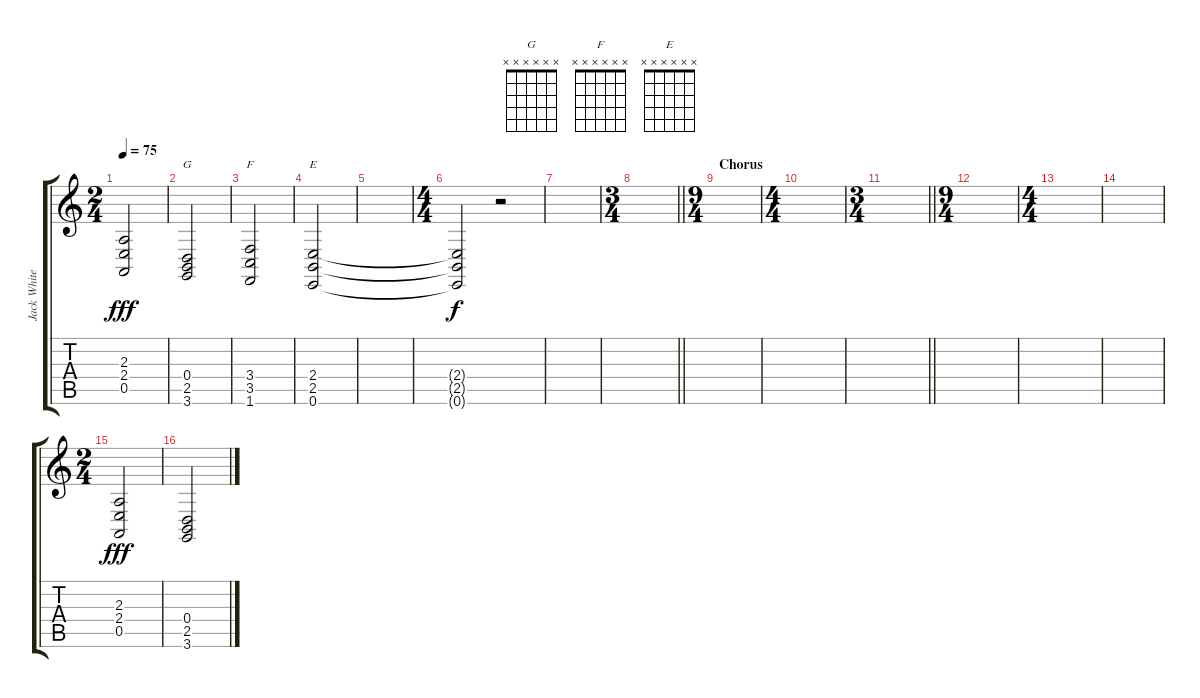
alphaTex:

\track ("Jack White (Arr. for Guitar)" "Jack White") {instrument electricpiano1}
\staff {score tabs}
\tuning (E4 B3 G3 D3 A2 E2) {hide}
\chord ("G" x x x x x x)
\chord ("F" x x x x x x)
\chord ("E" x x x x x x)
\ts (2 4)
\tempo 75
\clef g2
\ks c
(2.3 2.4 0.5).2{dy fff} |
(0.4 2.5 3.6).2{ch "G"} |
(3.4 3.5 1.6).2{ch "F"} |
(2.4 2.5 0.6).2{ch "E"} |
|
\ts (4 4)
(2.4{t} 2.5{t} 0.6{t}).2{dy f} r.2 |
|
\ts (3 4)
\barLineRight lightlight
|
\ts (9 4)
\section ("" "Chorus")
|
\ts (4 4)
|
\ts (3 4)
\barLineRight lightlight
|
\ts (9 4)
|
\ts (4 4)
|
|
\ts (2 4)
(2.3 2.4 0.5).2{dy fff} |
(0.4 2.5 3.6).2
